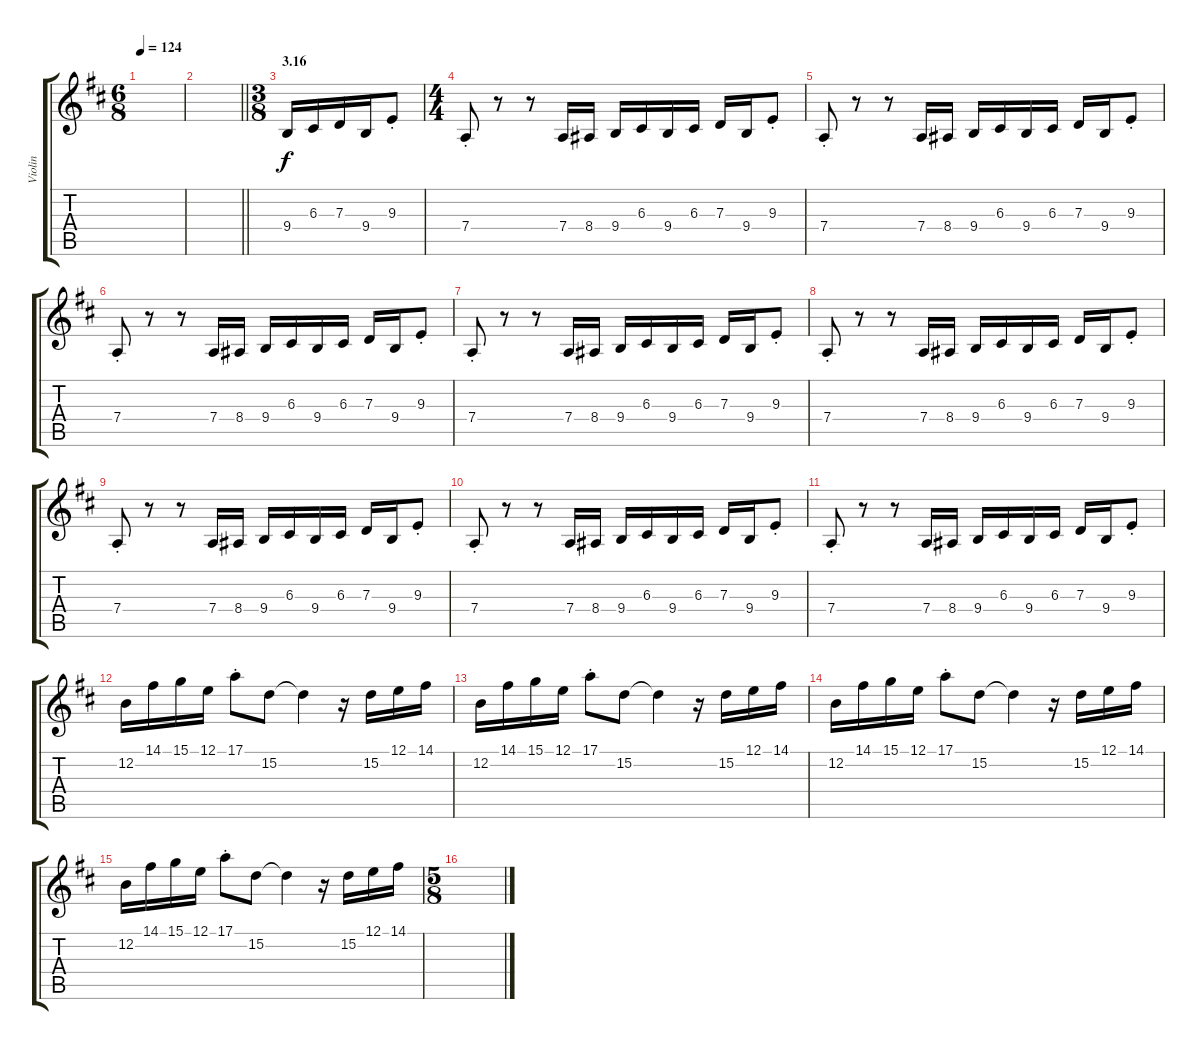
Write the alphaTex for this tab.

\track ("Violin" "Violin") {instrument violin}
\staff {score tabs}
\tuning (E4 B3 G3 D3 A2 E2) {hide}
\ts (6 8)
\tempo 124
\clef g2
\ks d
|
\barLineRight lightlight
|
\ts (3 8)
\section ("" "3.16")
9.4.16 6.3.16 7.3.16 9.4.16 9.3{st}.8 |
\ts (4 4)
7.4{st}.8 r.8 r.8 7.4.16 8.4.16 9.4.16 6.3.16 9.4.16 6.3.16 7.3.16 9.4.16 9.3{st}.8 |
7.4{st}.8 r.8 r.8 7.4.16 8.4.16 9.4.16 6.3.16 9.4.16 6.3.16 7.3.16 9.4.16 9.3{st}.8 |
7.4{st}.8 r.8 r.8 7.4.16 8.4.16 9.4.16 6.3.16 9.4.16 6.3.16 7.3.16 9.4.16 9.3{st}.8 |
7.4{st}.8 r.8 r.8 7.4.16 8.4.16 9.4.16 6.3.16 9.4.16 6.3.16 7.3.16 9.4.16 9.3{st}.8 |
7.4{st}.8 r.8 r.8 7.4.16 8.4.16 9.4.16 6.3.16 9.4.16 6.3.16 7.3.16 9.4.16 9.3{st}.8 |
7.4{st}.8 r.8 r.8 7.4.16 8.4.16 9.4.16 6.3.16 9.4.16 6.3.16 7.3.16 9.4.16 9.3{st}.8 |
7.4{st}.8 r.8 r.8 7.4.16 8.4.16 9.4.16 6.3.16 9.4.16 6.3.16 7.3.16 9.4.16 9.3{st}.8 |
7.4{st}.8 r.8 r.8 7.4.16 8.4.16 9.4.16 6.3.16 9.4.16 6.3.16 7.3.16 9.4.16 9.3{st}.8 |
12.2.16 14.1.16 15.1.16 12.1.16 17.1{st}.8 15.2.8 15.2{t}.4 r.16 15.2.16 12.1.16 14.1.16 |
12.2.16 14.1.16 15.1.16 12.1.16 17.1{st}.8 15.2.8 15.2{t}.4 r.16 15.2.16 12.1.16 14.1.16 |
12.2.16 14.1.16 15.1.16 12.1.16 17.1{st}.8 15.2.8 15.2{t}.4 r.16 15.2.16 12.1.16 14.1.16 |
12.2.16 14.1.16 15.1.16 12.1.16 17.1{st}.8 15.2.8 15.2{t}.4 r.16 15.2.16 12.1.16 14.1.16 |
\ts (5 8)
